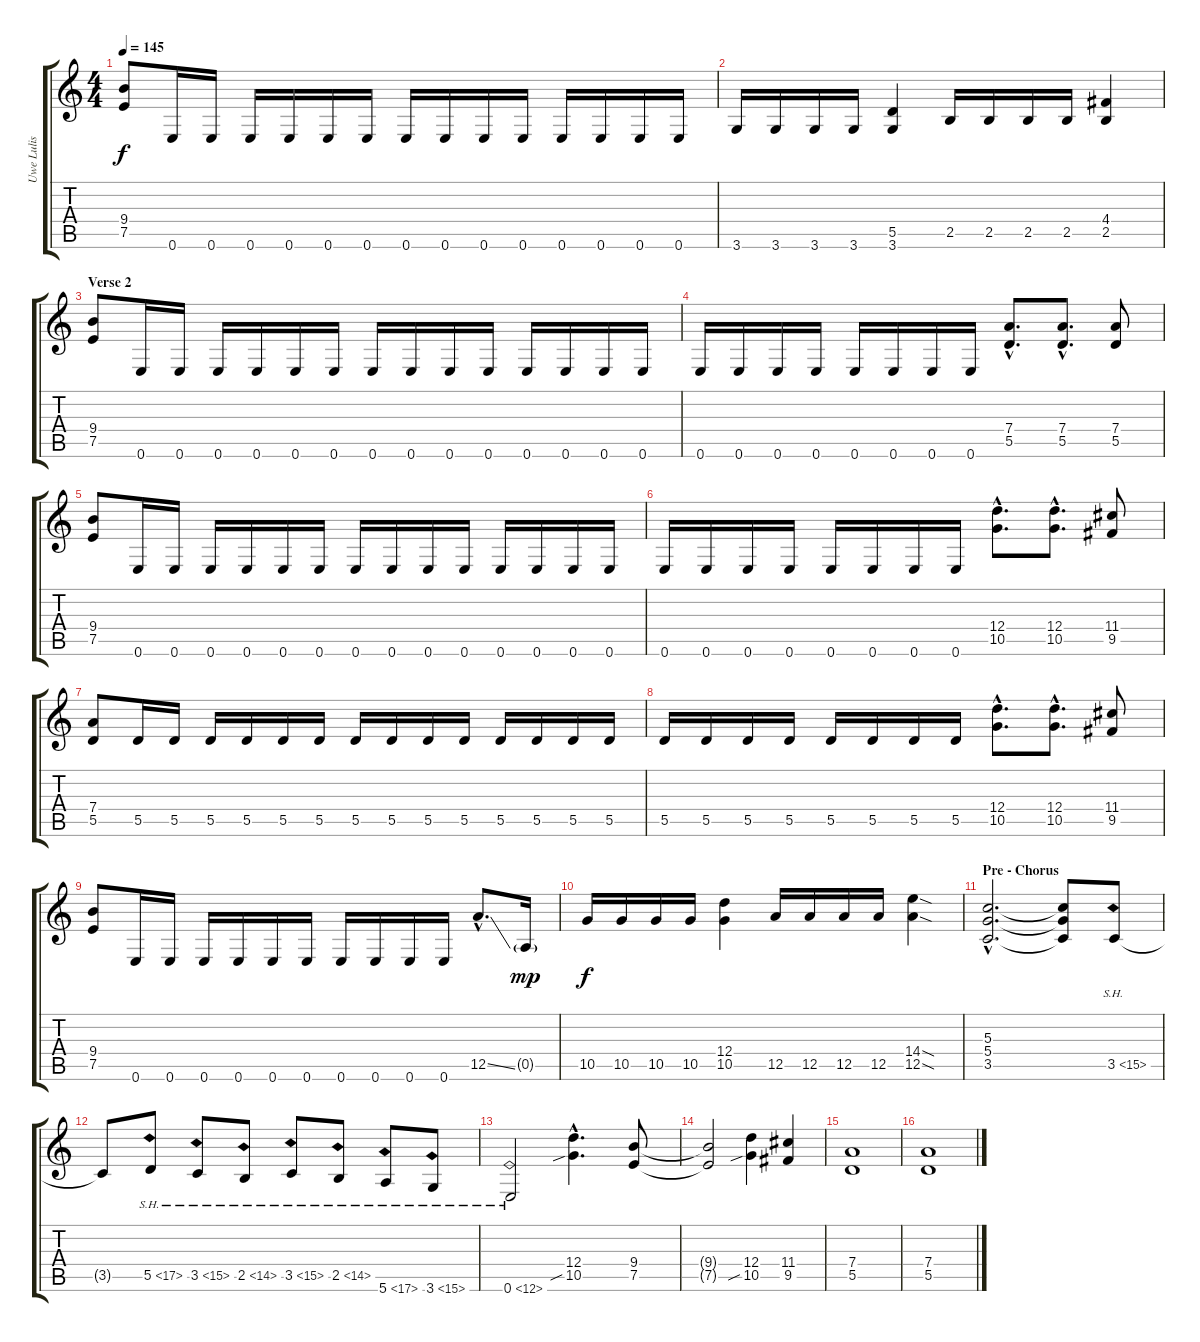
\track ("Uwe Lulis (Lead Guitar)" "Uwe Lulis ") {instrument distortionguitar}
\staff {score tabs}
\tuning (E4 B3 G3 D3 A2 E2) {hide}
\ts (4 4)
\tempo 145
\clef g2
\ks c
(9.4 7.5).8{dy f} 0.6.16 0.6.16 0.6.16 0.6.16 0.6.16 0.6.16 0.6.16 0.6.16 0.6.16 0.6.16 0.6.16 0.6.16 0.6.16 0.6.16 |
3.6.16 3.6.16 3.6.16 3.6.16 (5.5 3.6).4 2.5.16 2.5.16 2.5.16 2.5.16 (4.4 2.5).4 |
\section ("" "Verse 2")
(9.4 7.5).8 0.6.16 0.6.16 0.6.16 0.6.16 0.6.16 0.6.16 0.6.16 0.6.16 0.6.16 0.6.16 0.6.16 0.6.16 0.6.16 0.6.16 |
0.6.16 0.6.16 0.6.16 0.6.16 0.6.16 0.6.16 0.6.16 0.6.16 (7.4{hac} 5.5{hac}).8{d} (7.4{hac} 5.5{hac}).8{d} (7.4 5.5).8 |
(9.4 7.5).8 0.6.16 0.6.16 0.6.16 0.6.16 0.6.16 0.6.16 0.6.16 0.6.16 0.6.16 0.6.16 0.6.16 0.6.16 0.6.16 0.6.16 |
0.6.16 0.6.16 0.6.16 0.6.16 0.6.16 0.6.16 0.6.16 0.6.16 (12.4{hac} 10.5{hac}).8{d} (12.4{hac} 10.5{hac}).8{d} (11.4 9.5).8 |
(7.4 5.5).8 5.5.16 5.5.16 5.5.16 5.5.16 5.5.16 5.5.16 5.5.16 5.5.16 5.5.16 5.5.16 5.5.16 5.5.16 5.5.16 5.5.16 |
5.5.16 5.5.16 5.5.16 5.5.16 5.5.16 5.5.16 5.5.16 5.5.16 (12.4{hac} 10.5{hac}).8{d} (12.4{hac} 10.5{hac}).8{d} (11.4 9.5).8 |
(9.4 7.5).8 0.6.16 0.6.16 0.6.16 0.6.16 0.6.16 0.6.16 0.6.16 0.6.16 0.6.16 0.6.16 12.5{ss hac}.8{d} 0.5{g}.16{dy mp} |
10.5.16{dy f} 10.5.16 10.5.16 10.5.16 (12.4 10.5).4 12.5.16 12.5.16 12.5.16 12.5.16 (14.4{sod} 12.5{sod}).4 |
\section ("" "Pre - Chorus")
(5.3{hac} 5.4{hac} 3.5{hac}).2{d volume 16 balance 8} (5.3{t} 5.4{t} 3.5{t}).8 3.5{sh 12}.8 |
3.5{t}.8 5.5{sh 12}.8 3.5{sh 12}.8 2.5{sh 12}.8 3.5{sh 12}.8 2.5{sh 12}.8 5.6{sh 12}.8 3.6{sh 12}.8 |
0.6{sh 12}.2 (12.4{hac} 10.5{sib hac}).4{d} (9.4 7.5).8 |
(9.4{t} 7.5{t}).2 (12.4 10.5{sib}).4 (11.4 9.5).4 |
(7.4 5.5).1 |
(7.4 5.5).1
